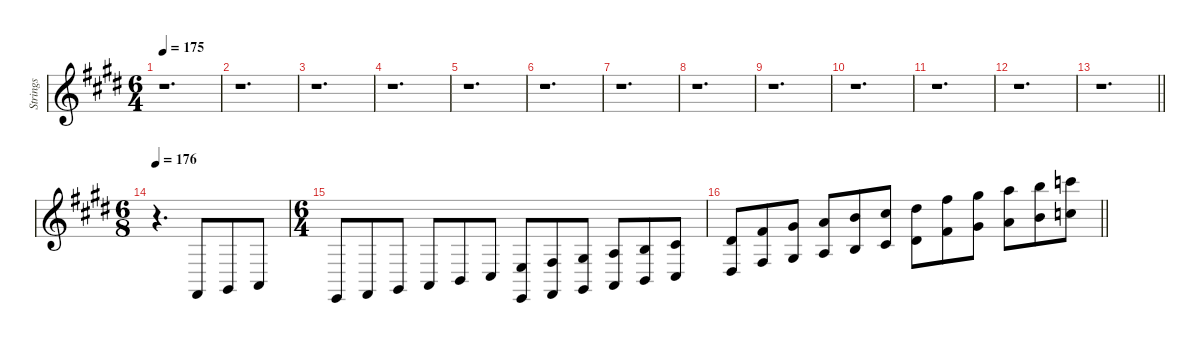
\defaultSystemsLayout 4
\hideDynamics
\bracketExtendMode nobrackets
\firstSystemTrackNameMode fullname
\otherSystemsTrackNameMode fullname
\otherSystemsTrackNameOrientation horizontal
\track ("Strings" "vln.") {mute instrument stringensemble1}
\staff {score}
\tuning (E4 B3 G3 D3 A2 C2)
\ts (6 4)
\tempo 175
\clef g2
\ks e
r.1{d dy mf beam Down} |
r.1{d beam Down} |
r.1{d beam Down} |
r.1{d beam Down} |
r.1{d beam Down} |
r.1{d beam Down} |
r.1{d beam Down} |
r.1{d beam Down} |
r.1{d beam Down} |
r.1{d beam Down} |
r.1{d beam Down} |
r.1{d beam Down} |
\barLineRight lightlight
r.1{d beam Down} |
\ts (6 8)
\beaming (8 3 3 3 3)
\tempo 176
r.4{d beam Down} 6.6{acc #}.8{beam Up} 8.6{acc #}.8{beam Up} 0.5{acc forcenatural}.8{beam Up} |
\ts (6 4)
\beaming (8 3 3 3 3)
4.6{acc forcenatural}.8{beam Up} 6.6{acc #}.8{beam Up} 8.6{acc #}.8{beam Up beam split} 0.5{acc forcenatural}.8{beam Up} 2.5{acc forcenatural}.8{beam Up} 4.5{acc #}.8{beam Up} (2.4{acc forcenatural} 4.6{acc forcenatural}).8{beam Up} (4.4{acc #} 6.6{acc #}).8{beam Up} (6.4{acc #} 8.6{acc #}).8{beam Up beam split} (7.4{acc forcenatural} 0.5{acc forcenatural}).8{beam Up} (0.2{acc forcenatural} 2.5{acc forcenatural}).8{beam Up} (2.2{acc #} 4.5{acc #}).8{beam Up} |
\barLineRight lightlight
(4.2{acc #} 6.5{acc #}).8{beam Up} (2.1{acc #} 4.4{acc #}).8{beam Up} (4.1{acc #} 6.4{acc #}).8{beam Up beam split} (5.1{acc forcenatural} 7.4{acc forcenatural}).8{beam Up} (7.1{acc forcenatural} 0.2{acc forcenatural}).8{beam Up} (9.1{acc #} 11.4{acc #}).8{beam Up} (11.1{acc #} 13.4{acc #}).8{beam Down} (14.1{acc #} 11.3{acc #}).8{beam Down} (16.1{acc #} 13.3{acc #}).8{beam Down beam split} (17.1{acc forcenatural} 14.3{acc forcenatural}).8{beam Down} (19.1{acc forcenatural} 16.3{acc forcenatural}).8{beam Down} (20.1{acc forcenatural} 17.3{acc forcenatural}).8{beam Down}
